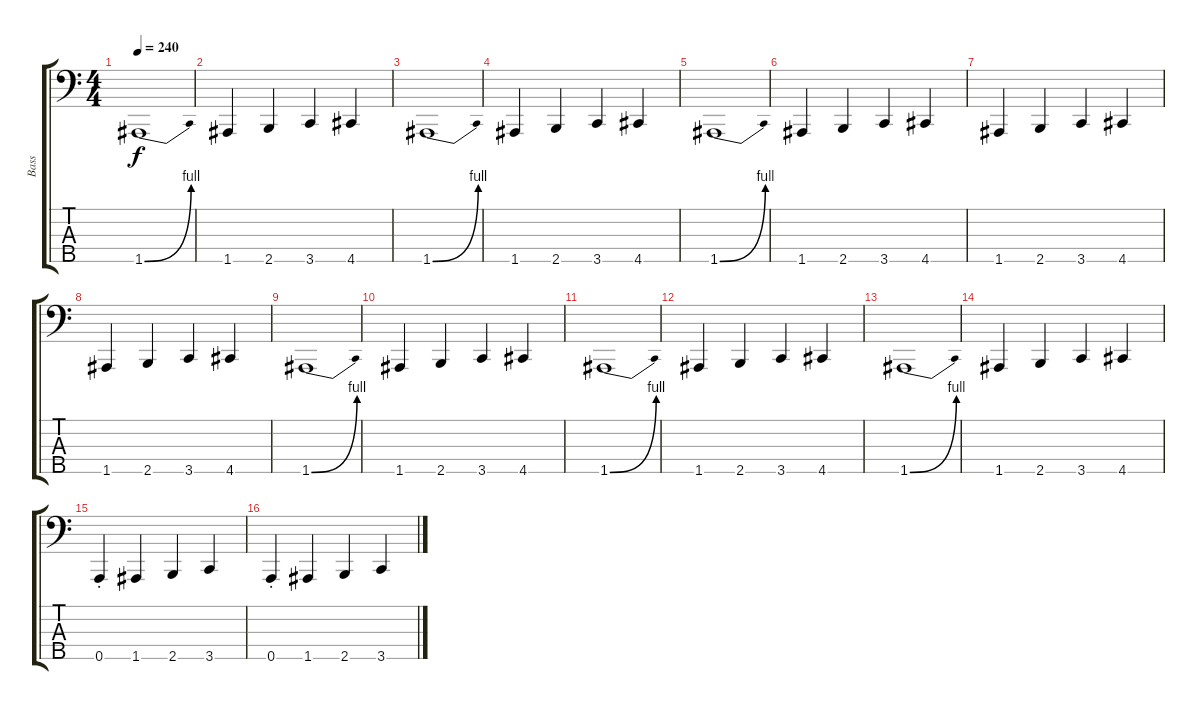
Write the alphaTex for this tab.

\track ("Bass" "Bass") {instrument electricbasspick}
\staff {score tabs}
\tuning (G2 D2 A1 E1 A0) {hide}
\ts (4 4)
\tempo 240
\clef f4
\ks c
1.5{be (bend 0 0 60 4)}.1{dy f} |
1.5.4 2.5.4 3.5.4 4.5.4 |
1.5{be (bend 0 0 60 4)}.1 |
1.5.4 2.5.4 3.5.4 4.5.4 |
1.5{be (bend 0 0 60 4)}.1 |
1.5.4 2.5.4 3.5.4 4.5.4 |
1.5.4 2.5.4 3.5.4 4.5.4 |
1.5.4 2.5.4 3.5.4 4.5.4 |
1.5{be (bend 0 0 60 4)}.1 |
1.5.4 2.5.4 3.5.4 4.5.4 |
1.5{be (bend 0 0 60 4)}.1 |
1.5.4 2.5.4 3.5.4 4.5.4 |
1.5{be (bend 0 0 60 4)}.1 |
1.5.4 2.5.4 3.5.4 4.5.4 |
0.5{st}.4 1.5.4 2.5.4 3.5.4 |
0.5{st}.4 1.5.4 2.5.4 3.5.4
